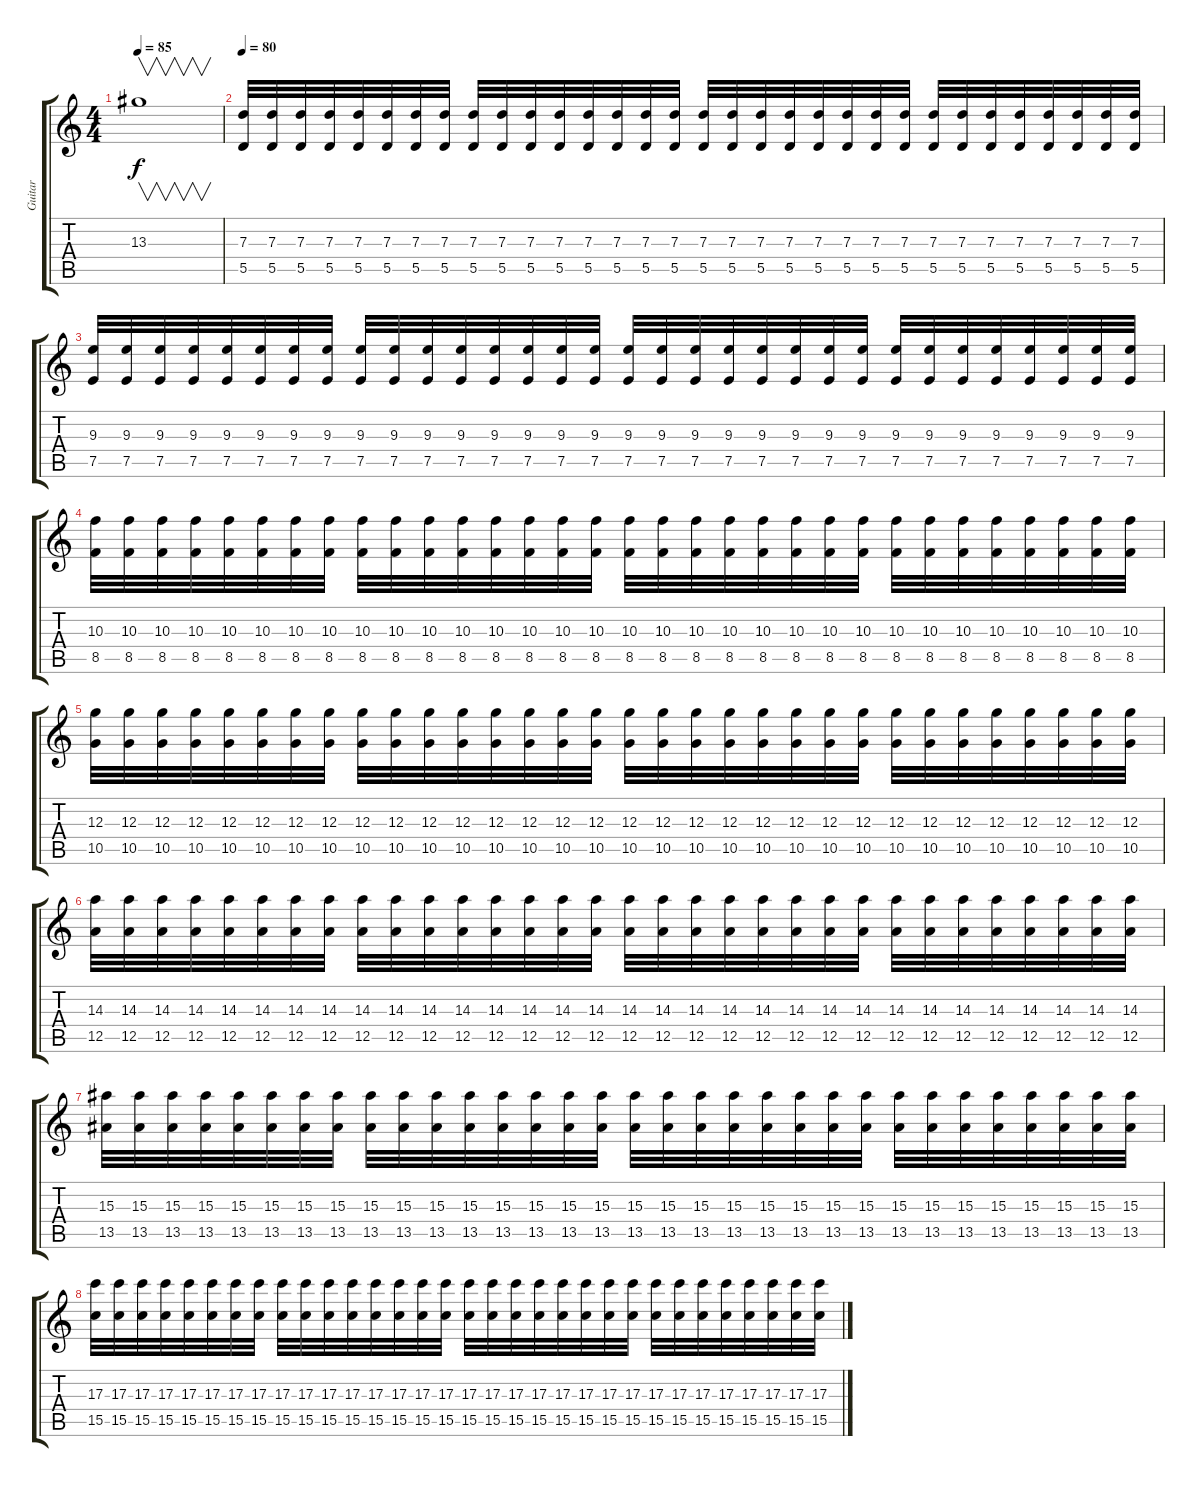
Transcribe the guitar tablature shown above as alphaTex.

\track ("Guitar" "Guitar") {instrument distortionguitar}
\staff {score tabs}
\tuning (E4 B3 G3 D3 A2 D2) {hide}
\ts (4 4)
\tempo 85
\clef g2
\ks c
13.3.1{v dy f} |
\tempo 80
(7.3 5.5).32{volume 13} (7.3 5.5).32 (7.3 5.5).32 (7.3 5.5).32 (7.3 5.5).32 (7.3 5.5).32 (7.3 5.5).32 (7.3 5.5).32 (7.3 5.5).32 (7.3 5.5).32 (7.3 5.5).32 (7.3 5.5).32 (7.3 5.5).32 (7.3 5.5).32 (7.3 5.5).32 (7.3 5.5).32 (7.3 5.5).32 (7.3 5.5).32 (7.3 5.5).32 (7.3 5.5).32 (7.3 5.5).32 (7.3 5.5).32 (7.3 5.5).32 (7.3 5.5).32 (7.3 5.5).32 (7.3 5.5).32 (7.3 5.5).32 (7.3 5.5).32 (7.3 5.5).32 (7.3 5.5).32 (7.3 5.5).32 (7.3 5.5).32 |
(9.3 7.5).32 (9.3 7.5).32 (9.3 7.5).32 (9.3 7.5).32 (9.3 7.5).32 (9.3 7.5).32 (9.3 7.5).32 (9.3 7.5).32 (9.3 7.5).32 (9.3 7.5).32 (9.3 7.5).32 (9.3 7.5).32 (9.3 7.5).32 (9.3 7.5).32 (9.3 7.5).32 (9.3 7.5).32 (9.3 7.5).32 (9.3 7.5).32 (9.3 7.5).32 (9.3 7.5).32 (9.3 7.5).32 (9.3 7.5).32 (9.3 7.5).32 (9.3 7.5).32 (9.3 7.5).32 (9.3 7.5).32 (9.3 7.5).32 (9.3 7.5).32 (9.3 7.5).32 (9.3 7.5).32 (9.3 7.5).32 (9.3 7.5).32 |
(10.3 8.5).32 (10.3 8.5).32 (10.3 8.5).32 (10.3 8.5).32 (10.3 8.5).32 (10.3 8.5).32 (10.3 8.5).32 (10.3 8.5).32 (10.3 8.5).32 (10.3 8.5).32 (10.3 8.5).32 (10.3 8.5).32 (10.3 8.5).32 (10.3 8.5).32 (10.3 8.5).32 (10.3 8.5).32 (10.3 8.5).32 (10.3 8.5).32 (10.3 8.5).32 (10.3 8.5).32 (10.3 8.5).32 (10.3 8.5).32 (10.3 8.5).32 (10.3 8.5).32 (10.3 8.5).32 (10.3 8.5).32 (10.3 8.5).32 (10.3 8.5).32 (10.3 8.5).32 (10.3 8.5).32 (10.3 8.5).32 (10.3 8.5).32 |
(12.3 10.5).32 (12.3 10.5).32 (12.3 10.5).32 (12.3 10.5).32 (12.3 10.5).32 (12.3 10.5).32 (12.3 10.5).32 (12.3 10.5).32 (12.3 10.5).32 (12.3 10.5).32 (12.3 10.5).32 (12.3 10.5).32 (12.3 10.5).32 (12.3 10.5).32 (12.3 10.5).32 (12.3 10.5).32 (12.3 10.5).32 (12.3 10.5).32 (12.3 10.5).32 (12.3 10.5).32 (12.3 10.5).32 (12.3 10.5).32 (12.3 10.5).32 (12.3 10.5).32 (12.3 10.5).32 (12.3 10.5).32 (12.3 10.5).32 (12.3 10.5).32 (12.3 10.5).32 (12.3 10.5).32 (12.3 10.5).32 (12.3 10.5).32 |
(14.3 12.5).32 (14.3 12.5).32 (14.3 12.5).32 (14.3 12.5).32 (14.3 12.5).32 (14.3 12.5).32 (14.3 12.5).32 (14.3 12.5).32 (14.3 12.5).32 (14.3 12.5).32 (14.3 12.5).32 (14.3 12.5).32 (14.3 12.5).32 (14.3 12.5).32 (14.3 12.5).32 (14.3 12.5).32 (14.3 12.5).32 (14.3 12.5).32 (14.3 12.5).32 (14.3 12.5).32 (14.3 12.5).32 (14.3 12.5).32 (14.3 12.5).32 (14.3 12.5).32 (14.3 12.5).32 (14.3 12.5).32 (14.3 12.5).32 (14.3 12.5).32 (14.3 12.5).32 (14.3 12.5).32 (14.3 12.5).32 (14.3 12.5).32 |
(15.3 13.5).32 (15.3 13.5).32 (15.3 13.5).32 (15.3 13.5).32 (15.3 13.5).32 (15.3 13.5).32 (15.3 13.5).32 (15.3 13.5).32 (15.3 13.5).32 (15.3 13.5).32 (15.3 13.5).32 (15.3 13.5).32 (15.3 13.5).32 (15.3 13.5).32 (15.3 13.5).32 (15.3 13.5).32 (15.3 13.5).32 (15.3 13.5).32 (15.3 13.5).32 (15.3 13.5).32 (15.3 13.5).32 (15.3 13.5).32 (15.3 13.5).32 (15.3 13.5).32 (15.3 13.5).32 (15.3 13.5).32 (15.3 13.5).32 (15.3 13.5).32 (15.3 13.5).32 (15.3 13.5).32 (15.3 13.5).32 (15.3 13.5).32 |
(17.3 15.5).32 (17.3 15.5).32 (17.3 15.5).32 (17.3 15.5).32 (17.3 15.5).32 (17.3 15.5).32 (17.3 15.5).32 (17.3 15.5).32 (17.3 15.5).32 (17.3 15.5).32 (17.3 15.5).32 (17.3 15.5).32 (17.3 15.5).32 (17.3 15.5).32 (17.3 15.5).32 (17.3 15.5).32 (17.3 15.5).32 (17.3 15.5).32 (17.3 15.5).32 (17.3 15.5).32 (17.3 15.5).32 (17.3 15.5).32 (17.3 15.5).32 (17.3 15.5).32 (17.3 15.5).32 (17.3 15.5).32 (17.3 15.5).32 (17.3 15.5).32 (17.3 15.5).32 (17.3 15.5).32 (17.3 15.5).32 (17.3 15.5).32
